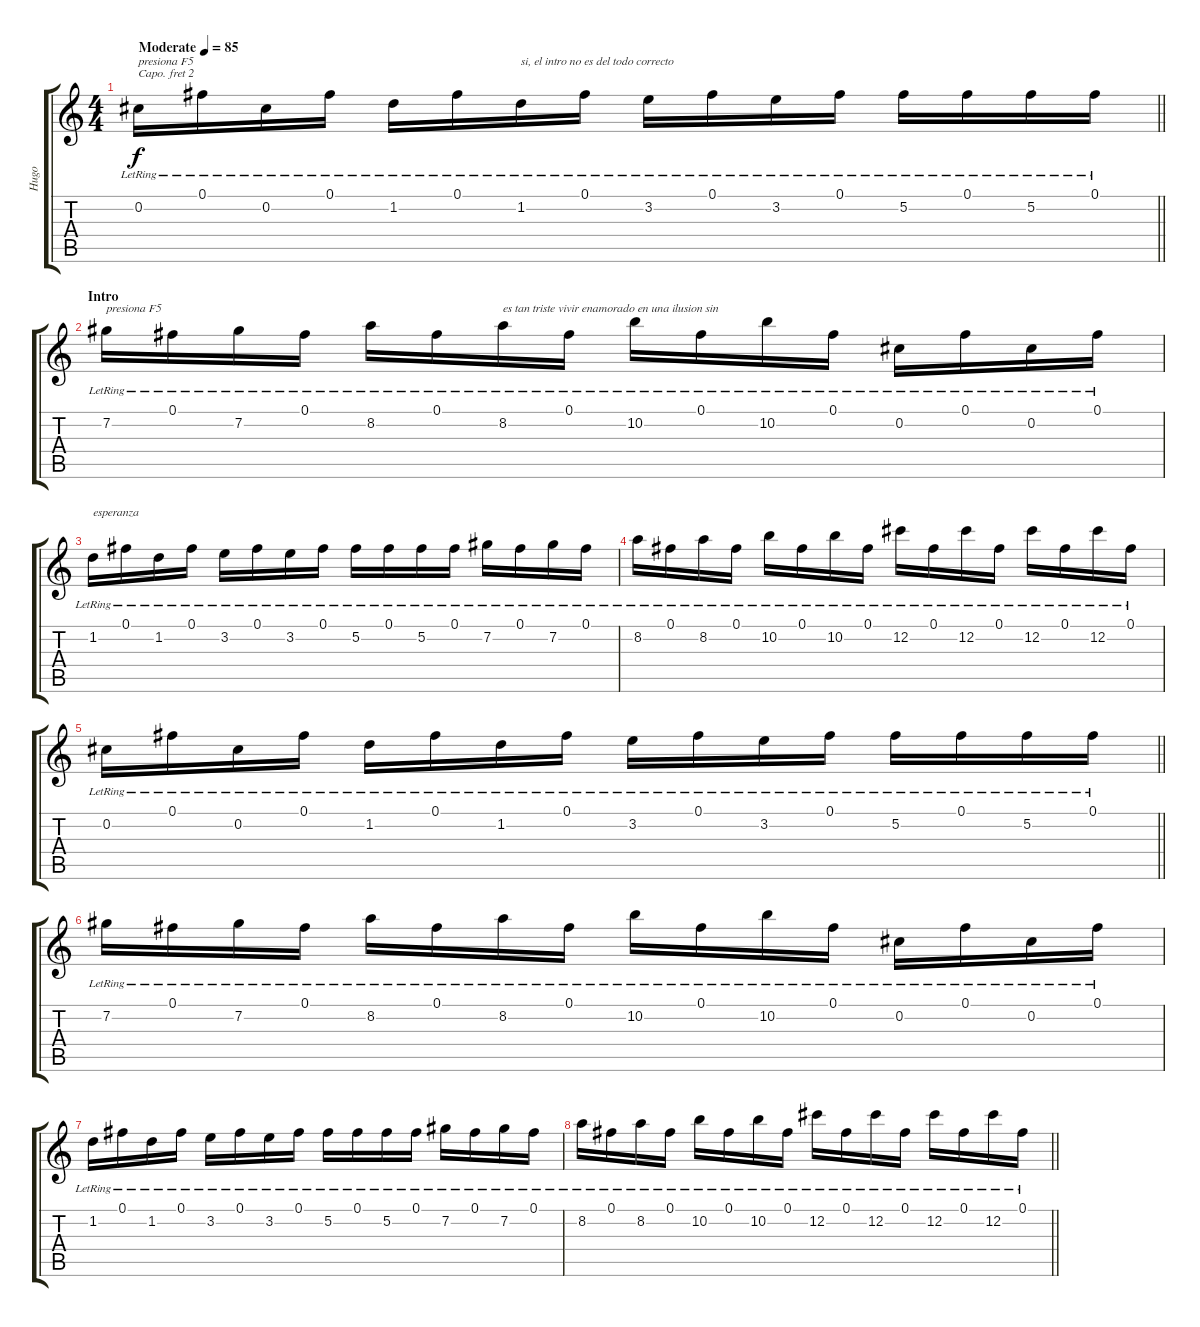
\track ("Hugo" "Hugo") {instrument acousticguitarsteel}
\staff {score tabs}
\capo 2
\tuning (E4 B3 G3 D3 A2 E2) {hide}
\ts (4 4)
\tempo (85 "Moderate")
\clef g2
\barLineRight lightlight
\ks c
0.2{lr}.16{txt "presiona F5" dy f instrument acousticguitarsteel} 0.1{lr}.16 0.2{lr}.16 0.1{lr}.16 1.2{lr}.16 0.1{lr}.16 1.2{lr}.16{txt "si, el intro no es del todo correcto"} 0.1{lr}.16 3.2{lr}.16 0.1{lr}.16 3.2{lr}.16 0.1{lr}.16 5.2{lr}.16 0.1{lr}.16 5.2{lr}.16 0.1{lr}.16 |
\section ("" "Intro")
7.2{lr}.16{txt "presiona F5"} 0.1{lr}.16 7.2{lr}.16 0.1{lr}.16 8.2{lr}.16 0.1{lr}.16 8.2{lr}.16{txt "es tan triste vivir enamorado en una ilusion sin"} 0.1{lr}.16 10.2{lr}.16 0.1{lr}.16 10.2{lr}.16 0.1{lr}.16 0.2{lr}.16 0.1{lr}.16 0.2{lr}.16 0.1{lr}.16 |
1.2{lr}.16{txt "esperanza"} 0.1{lr}.16 1.2{lr}.16 0.1{lr}.16 3.2{lr}.16 0.1{lr}.16 3.2{lr}.16 0.1{lr}.16 5.2{lr}.16 0.1{lr}.16 5.2{lr}.16 0.1{lr}.16 7.2{lr}.16 0.1{lr}.16 7.2{lr}.16 0.1{lr}.16 |
8.2{lr}.16 0.1{lr}.16 8.2{lr}.16 0.1{lr}.16 10.2{lr}.16 0.1{lr}.16 10.2{lr}.16 0.1{lr}.16 12.2{lr}.16 0.1{lr}.16 12.2{lr}.16 0.1{lr}.16 12.2{lr}.16 0.1{lr}.16 12.2{lr}.16 0.1{lr}.16 |
\barLineRight lightlight
0.2{lr}.16 0.1{lr}.16 0.2{lr}.16 0.1{lr}.16 1.2{lr}.16 0.1{lr}.16 1.2{lr}.16 0.1{lr}.16 3.2{lr}.16 0.1{lr}.16 3.2{lr}.16 0.1{lr}.16 5.2{lr}.16 0.1{lr}.16 5.2{lr}.16 0.1{lr}.16 |
7.2{lr}.16 0.1{lr}.16 7.2{lr}.16 0.1{lr}.16 8.2{lr}.16 0.1{lr}.16 8.2{lr}.16 0.1{lr}.16 10.2{lr}.16 0.1{lr}.16 10.2{lr}.16 0.1{lr}.16 0.2{lr}.16 0.1{lr}.16 0.2{lr}.16 0.1{lr}.16 |
1.2{lr}.16 0.1{lr}.16 1.2{lr}.16 0.1{lr}.16 3.2{lr}.16 0.1{lr}.16 3.2{lr}.16 0.1{lr}.16 5.2{lr}.16 0.1{lr}.16 5.2{lr}.16 0.1{lr}.16 7.2{lr}.16 0.1{lr}.16 7.2{lr}.16 0.1{lr}.16 |
\barLineRight lightlight
8.2{lr}.16 0.1{lr}.16 8.2{lr}.16 0.1{lr}.16 10.2{lr}.16 0.1{lr}.16 10.2{lr}.16 0.1{lr}.16 12.2{lr}.16 0.1{lr}.16 12.2{lr}.16 0.1{lr}.16 12.2{lr}.16 0.1{lr}.16 12.2{lr}.16 0.1{lr}.16
